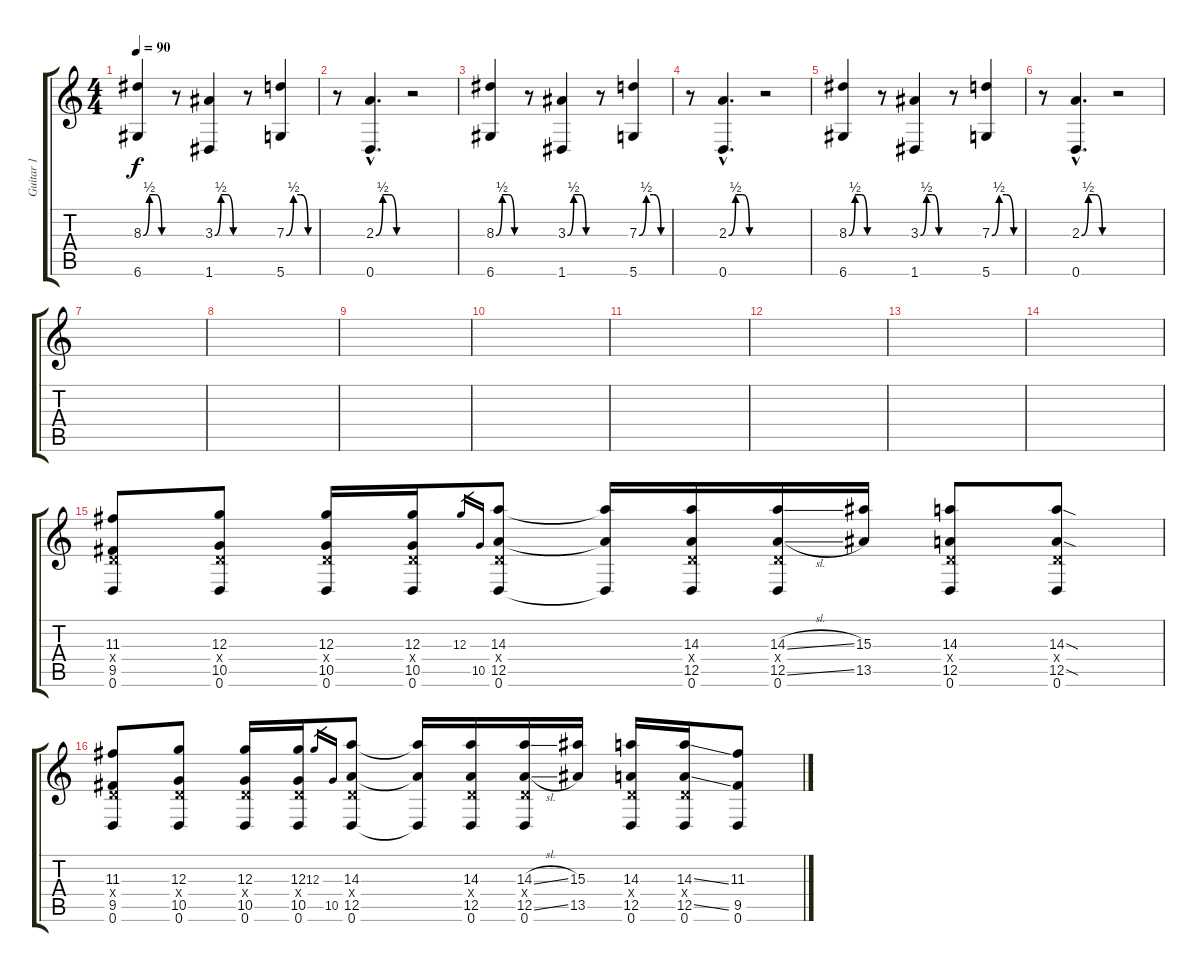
\track ("Guitar 1" "Guitar 1") {instrument electricguitarclean}
\staff {score tabs}
\tuning (E4 B3 G3 D3 A2 D2) {hide}
\ts (4 4)
\tempo 90
\clef g2
\ks c
(8.3{be (custom 0 0 15 2 30 2 45 0 60 0)} 6.6).4{dy f} r.8 (3.3{be (custom 0 0 15 2 30 2 45 0 60 0)} 1.6).4 r.8 (7.3{be (custom 0 0 15 2 30 2 45 0 60 0)} 5.6).4 |
r.8 (2.3{be (custom 0 0 15 2 30 2 45 0 60 0) hac} 0.6{hac}).4{d} r.2 |
(8.3{be (custom 0 0 15 2 30 2 45 0 60 0)} 6.6).4 r.8 (3.3{be (custom 0 0 15 2 30 2 45 0 60 0)} 1.6).4 r.8 (7.3{be (custom 0 0 15 2 30 2 45 0 60 0)} 5.6).4 |
r.8 (2.3{be (custom 0 0 15 2 30 2 45 0 60 0) hac} 0.6{hac}).4{d} r.2 |
(8.3{be (custom 0 0 15 2 30 2 45 0 60 0)} 6.6).4 r.8 (3.3{be (custom 0 0 15 2 30 2 45 0 60 0)} 1.6).4 r.8 (7.3{be (custom 0 0 15 2 30 2 45 0 60 0)} 5.6).4 |
r.8 (2.3{be (custom 0 0 15 2 30 2 45 0 60 0) hac} 0.6{hac}).4{d} r.2 |
|
|
|
|
|
|
|
|
(11.3 0.4{x} 9.5 0.6).8 (12.3 0.4{x} 10.5 0.6).8 (12.3 0.4{x} 10.5 0.6).16 (12.3 0.4{x} 10.5 0.6).16 12.3.16{gr} 10.5.16{gr} (14.3 0.4{x} 12.5 0.6).8 (14.3{t} 12.5{t} 0.6{t}).16 (14.3 0.4{x} 12.5 0.6).16 (14.3{sl} 0.4{x} 12.5{sl} 0.6).16 (15.3 13.5).16 (14.3 0.4{x} 12.5 0.6).8 (14.3{sod} 0.4{x} 12.5{sod} 0.6).8 |
(11.3 0.4{x} 9.5 0.6).8 (12.3 0.4{x} 10.5 0.6).8 (12.3 0.4{x} 10.5 0.6).16 (12.3 0.4{x} 10.5 0.6).16 12.3.16{gr} 10.5.16{gr} (14.3 0.4{x} 12.5 0.6).8 (14.3{t} 12.5{t} 0.6{t}).16 (14.3 0.4{x} 12.5 0.6).16 (14.3{sl} 0.4{x} 12.5{sl} 0.6).16 (15.3 13.5).16 (14.3 0.4{x} 12.5 0.6).16 (14.3{ss} 0.4{x} 12.5{ss} 0.6).16 (11.3 9.5 0.6).8
